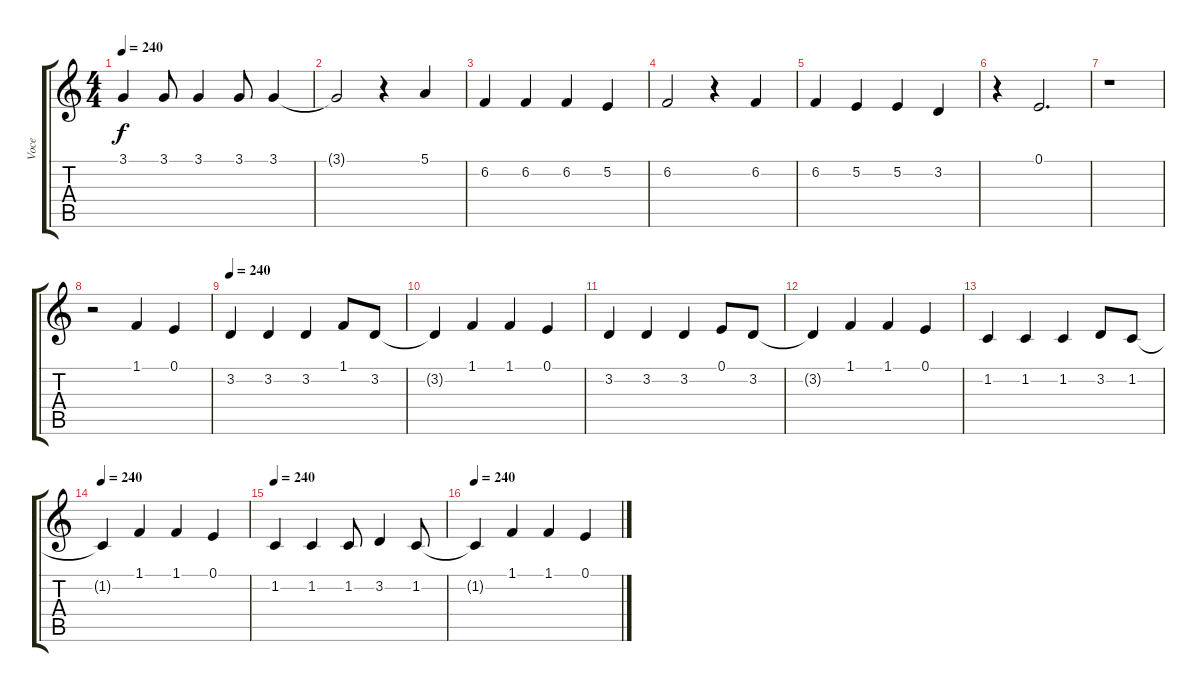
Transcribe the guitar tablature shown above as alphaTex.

\track ("Voce" "Voce") {instrument rockorgan}
\staff {score tabs}
\tuning (E4 B3 G3 D3 A2 E2) {hide}
\ts (4 4)
\tempo 240
\clef g2
\ks c
3.1.4{dy f} 3.1.8 3.1.4 3.1.8 3.1.4 |
3.1{t}.2 r.4 5.1.4 |
6.2.4 6.2.4 6.2.4 5.2.4 |
6.2.2 r.4 6.2.4 |
6.2.4 5.2.4 5.2.4 3.2.4 |
r.4 0.1.2{d} |
r.1 |
r.2 1.1.4 0.1.4 |
\tempo 240
3.2.4 3.2.4 3.2.4 1.1.8 3.2.8 |
3.2{t}.4 1.1.4 1.1.4 0.1.4 |
3.2.4 3.2.4 3.2.4 0.1.8 3.2.8 |
3.2{t}.4 1.1.4 1.1.4 0.1.4 |
1.2.4 1.2.4 1.2.4 3.2.8 1.2.8 |
\tempo 240
1.2{t}.4 1.1.4 1.1.4 0.1.4 |
\tempo 240
1.2.4 1.2.4 1.2.8 3.2.4 1.2.8 |
\tempo 240
1.2{t}.4 1.1.4 1.1.4 0.1.4
